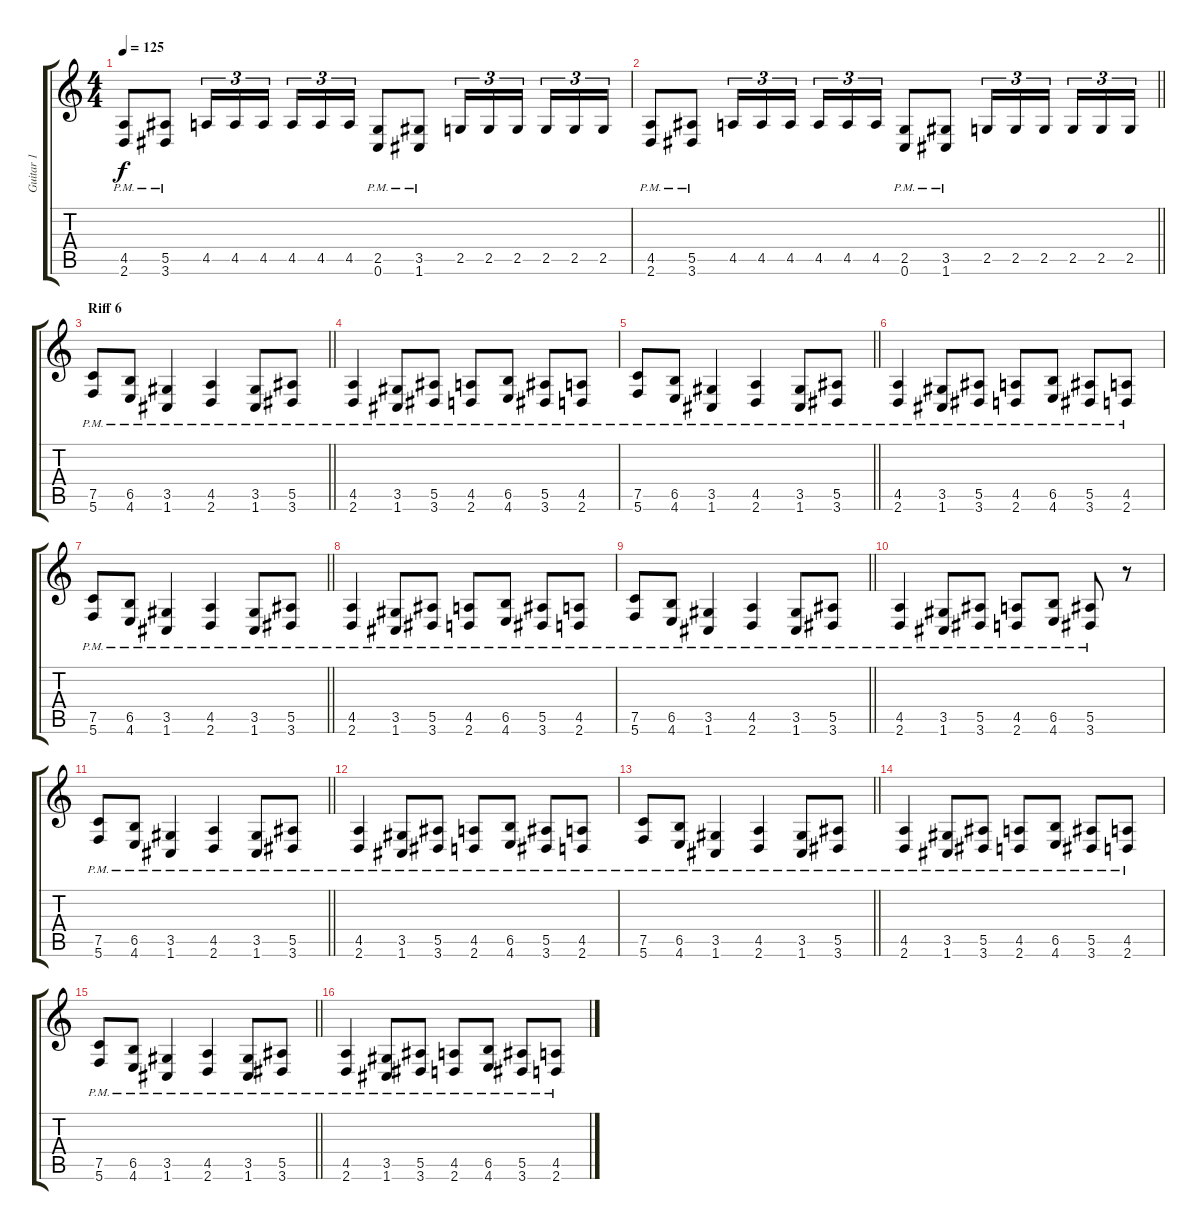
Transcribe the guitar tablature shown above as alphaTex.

\track ("Guitar 1" "Guitar 1") {instrument distortionguitar}
\staff {score tabs}
\tuning (C4 G3 Eb3 Bb2 F2 C2) {hide}
\ts (4 4)
\tempo 125
\clef g2
\ks c
(4.5{pm} 2.6{pm}).8{dy f} (5.5{pm} 3.6{pm}).8 4.5.16{tu (3 2)} 4.5.16{tu (3 2)} 4.5.16{tu (3 2) beam splitsecondary} 4.5.16{tu (3 2)} 4.5.16{tu (3 2)} 4.5.16{tu (3 2)} (2.5{pm} 0.6{pm}).8 (3.5{pm} 1.6{pm}).8 2.5.16{tu (3 2)} 2.5.16{tu (3 2)} 2.5.16{tu (3 2) beam splitsecondary} 2.5.16{tu (3 2)} 2.5.16{tu (3 2)} 2.5.16{tu (3 2)} |
\barLineRight lightlight
(4.5{pm} 2.6{pm}).8 (5.5{pm} 3.6{pm}).8 4.5.16{tu (3 2)} 4.5.16{tu (3 2)} 4.5.16{tu (3 2) beam splitsecondary} 4.5.16{tu (3 2)} 4.5.16{tu (3 2)} 4.5.16{tu (3 2)} (2.5{pm} 0.6{pm}).8 (3.5{pm} 1.6{pm}).8 2.5.16{tu (3 2)} 2.5.16{tu (3 2)} 2.5.16{tu (3 2) beam splitsecondary} 2.5.16{tu (3 2)} 2.5.16{tu (3 2)} 2.5.16{tu (3 2)} |
\section ("" "Riff 6")
\barLineRight lightlight
(7.5{pm} 5.6{pm}).8 (6.5{pm} 4.6{pm}).8 (3.5{pm} 1.6{pm}).4 (4.5{pm} 2.6{pm}).4 (3.5{pm} 1.6{pm}).8 (5.5{pm} 3.6{pm}).8 |
\section ("" "")
(4.5{pm} 2.6{pm}).4 (3.5{pm} 1.6{pm}).8 (5.5{pm} 3.6{pm}).8 (4.5{pm} 2.6{pm}).8 (6.5{pm} 4.6{pm}).8 (5.5{pm} 3.6{pm}).8 (4.5{pm} 2.6{pm}).8 |
\barLineRight lightlight
(7.5{pm} 5.6{pm}).8 (6.5{pm} 4.6{pm}).8 (3.5{pm} 1.6{pm}).4 (4.5{pm} 2.6{pm}).4 (3.5{pm} 1.6{pm}).8 (5.5{pm} 3.6{pm}).8 |
(4.5{pm} 2.6{pm}).4 (3.5{pm} 1.6{pm}).8 (5.5{pm} 3.6{pm}).8 (4.5{pm} 2.6{pm}).8 (6.5{pm} 4.6{pm}).8 (5.5{pm} 3.6{pm}).8 (4.5{pm} 2.6{pm}).8 |
\barLineRight lightlight
(7.5{pm} 5.6{pm}).8 (6.5{pm} 4.6{pm}).8 (3.5{pm} 1.6{pm}).4 (4.5{pm} 2.6{pm}).4 (3.5{pm} 1.6{pm}).8 (5.5{pm} 3.6{pm}).8 |
(4.5{pm} 2.6{pm}).4 (3.5{pm} 1.6{pm}).8 (5.5{pm} 3.6{pm}).8 (4.5{pm} 2.6{pm}).8 (6.5{pm} 4.6{pm}).8 (5.5{pm} 3.6{pm}).8 (4.5{pm} 2.6{pm}).8 |
\barLineRight lightlight
(7.5{pm} 5.6{pm}).8 (6.5{pm} 4.6{pm}).8 (3.5{pm} 1.6{pm}).4 (4.5{pm} 2.6{pm}).4 (3.5{pm} 1.6{pm}).8 (5.5{pm} 3.6{pm}).8 |
(4.5{pm} 2.6{pm}).4 (3.5{pm} 1.6{pm}).8 (5.5{pm} 3.6{pm}).8 (4.5{pm} 2.6{pm}).8 (6.5{pm} 4.6{pm}).8 (5.5{pm} 3.6{pm}).8 r.8 |
\barLineRight lightlight
(7.5{pm} 5.6{pm}).8 (6.5{pm} 4.6{pm}).8 (3.5{pm} 1.6{pm}).4 (4.5{pm} 2.6{pm}).4 (3.5{pm} 1.6{pm}).8 (5.5{pm} 3.6{pm}).8 |
(4.5{pm} 2.6{pm}).4 (3.5{pm} 1.6{pm}).8 (5.5{pm} 3.6{pm}).8 (4.5{pm} 2.6{pm}).8 (6.5{pm} 4.6{pm}).8 (5.5{pm} 3.6{pm}).8 (4.5{pm} 2.6{pm}).8 |
\barLineRight lightlight
(7.5{pm} 5.6{pm}).8 (6.5{pm} 4.6{pm}).8 (3.5{pm} 1.6{pm}).4 (4.5{pm} 2.6{pm}).4 (3.5{pm} 1.6{pm}).8 (5.5{pm} 3.6{pm}).8 |
(4.5{pm} 2.6{pm}).4 (3.5{pm} 1.6{pm}).8 (5.5{pm} 3.6{pm}).8 (4.5{pm} 2.6{pm}).8 (6.5{pm} 4.6{pm}).8 (5.5{pm} 3.6{pm}).8 (4.5{pm} 2.6{pm}).8 |
\barLineRight lightlight
(7.5{pm} 5.6{pm}).8 (6.5{pm} 4.6{pm}).8 (3.5{pm} 1.6{pm}).4 (4.5{pm} 2.6{pm}).4 (3.5{pm} 1.6{pm}).8 (5.5{pm} 3.6{pm}).8 |
(4.5{pm} 2.6{pm}).4 (3.5{pm} 1.6{pm}).8 (5.5{pm} 3.6{pm}).8 (4.5{pm} 2.6{pm}).8 (6.5{pm} 4.6{pm}).8 (5.5{pm} 3.6{pm}).8 (4.5{pm} 2.6{pm}).8
